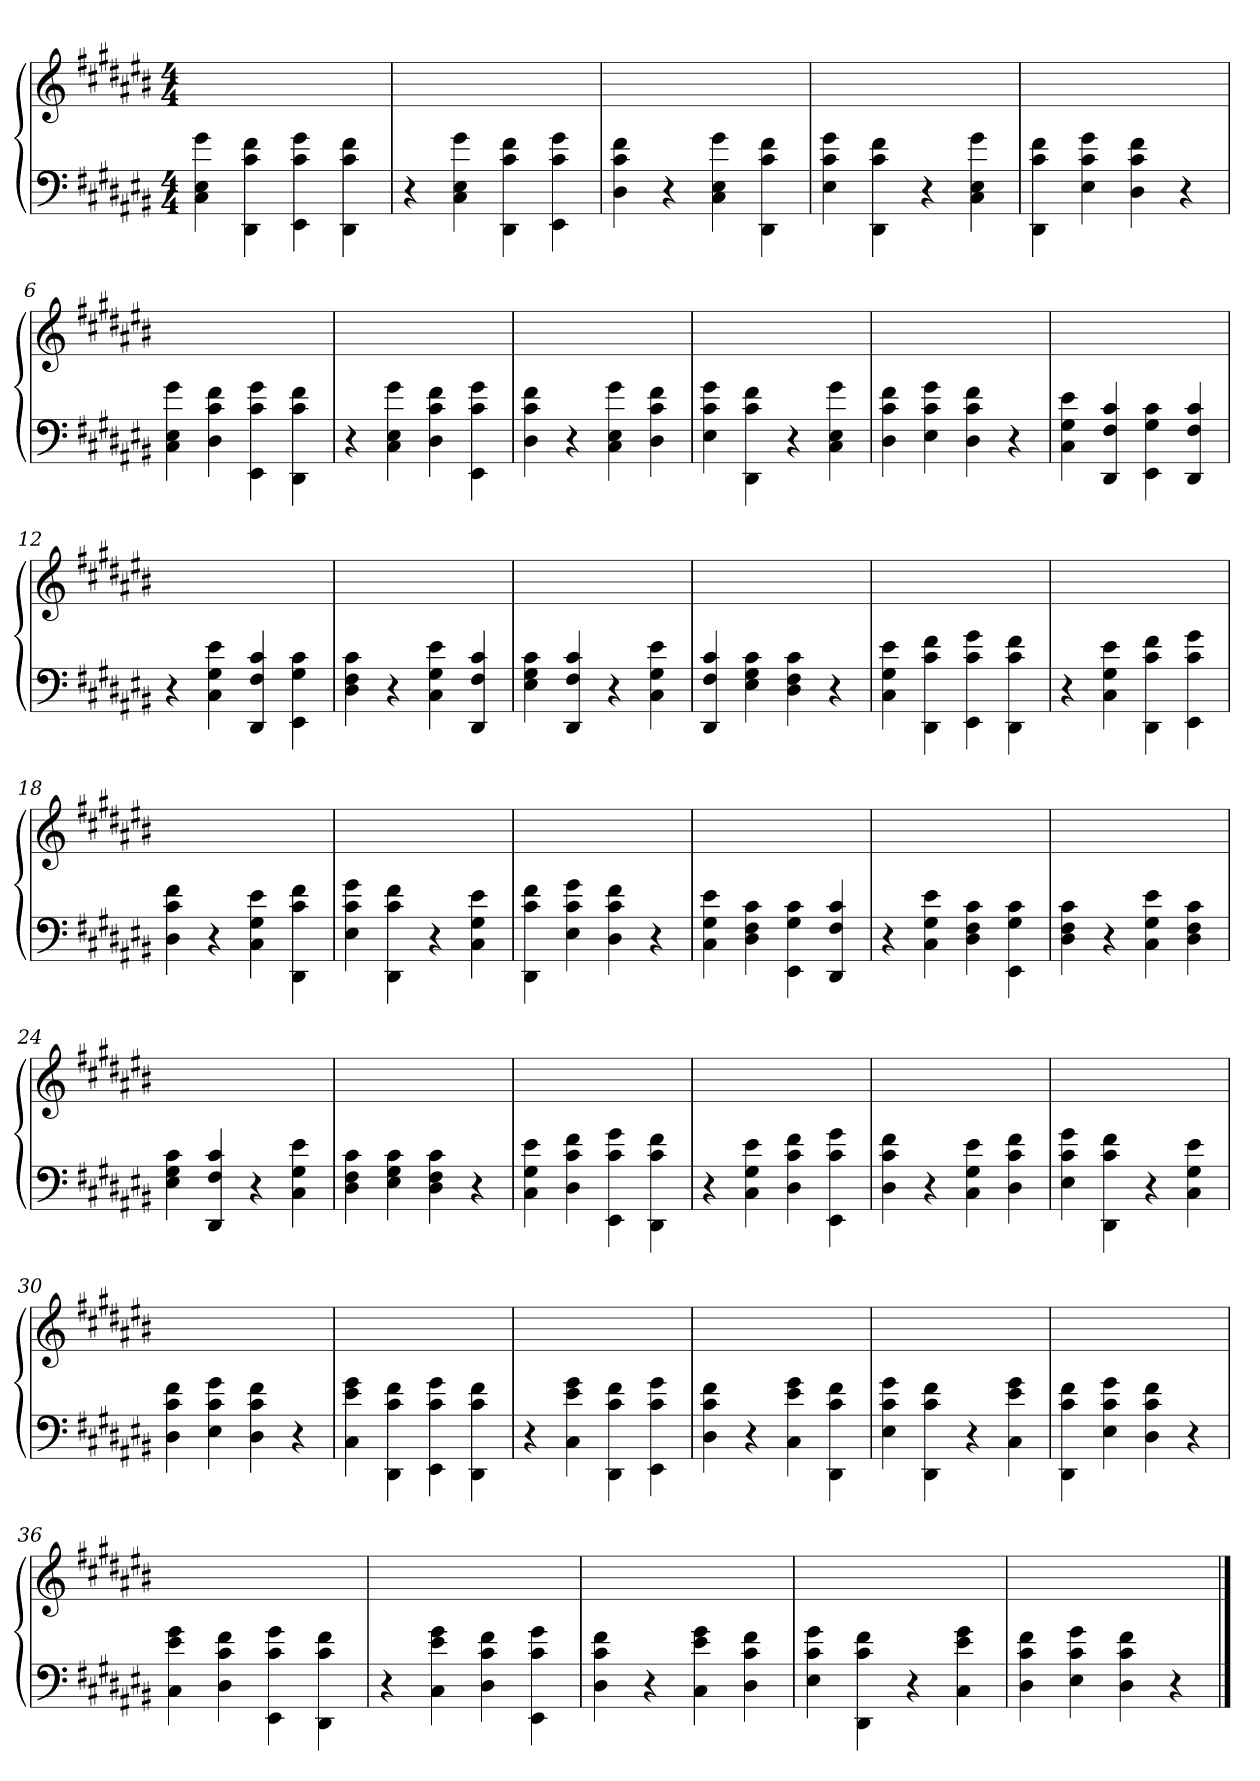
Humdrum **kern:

**kern	**kern
*part2	*part1
*staff2	*staff1
*clefF4	*clefG2
*k[f#c#g#d#a#e#b#]	*k[f#c#g#d#a#e#b#]
*C#:	*C#:
*M4/4	*M4/4
*MM60	*MM60
=1	=1
4C# 4E# 4g#	1ryy
4DD# 4c# 4f#	.
4EE# 4c# 4g#	.
4DD# 4c# 4f#	.
=2	=2
4r	1ryy
4C# 4E# 4g#	.
4DD# 4c# 4f#	.
4EE# 4c# 4g#	.
=3	=3
4D# 4c# 4f#	1ryy
4r	.
4C# 4E# 4g#	.
4DD# 4c# 4f#	.
=4	=4
4E# 4c# 4g#	1ryy
4DD# 4c# 4f#	.
4r	.
4C# 4E# 4g#	.
=5	=5
4DD# 4c# 4f#	1ryy
4E# 4c# 4g#	.
4D# 4c# 4f#	.
4r	.
=6	=6
4C# 4E# 4g#	1ryy
4D# 4c# 4f#	.
4EE# 4c# 4g#	.
4DD# 4c# 4f#	.
=7	=7
4r	1ryy
4C# 4E# 4g#	.
4D# 4c# 4f#	.
4EE# 4c# 4g#	.
=8	=8
4D# 4c# 4f#	1ryy
4r	.
4C# 4E# 4g#	.
4D# 4c# 4f#	.
=9	=9
4E# 4c# 4g#	1ryy
4DD# 4c# 4f#	.
4r	.
4C# 4E# 4g#	.
=10	=10
4D# 4c# 4f#	1ryy
4E# 4c# 4g#	.
4D# 4c# 4f#	.
4r	.
=11	=11
4C# 4G# 4e#	1ryy
4DD# 4F# 4c#	.
4EE# 4G# 4c#	.
4DD# 4F# 4c#	.
=12	=12
4r	1ryy
4C# 4G# 4e#	.
4DD# 4F# 4c#	.
4EE# 4G# 4c#	.
=13	=13
4D# 4F# 4c#	1ryy
4r	.
4C# 4G# 4e#	.
4DD# 4F# 4c#	.
=14	=14
4E# 4G# 4c#	1ryy
4DD# 4F# 4c#	.
4r	.
4C# 4G# 4e#	.
=15	=15
4DD# 4F# 4c#	1ryy
4E# 4G# 4c#	.
4D# 4F# 4c#	.
4r	.
=16	=16
4C# 4G# 4e#	1ryy
4DD# 4c# 4f#	.
4EE# 4c# 4g#	.
4DD# 4c# 4f#	.
=17	=17
4r	1ryy
4C# 4G# 4e#	.
4DD# 4c# 4f#	.
4EE# 4c# 4g#	.
=18	=18
4D# 4c# 4f#	1ryy
4r	.
4C# 4G# 4e#	.
4DD# 4c# 4f#	.
=19	=19
4E# 4c# 4g#	1ryy
4DD# 4c# 4f#	.
4r	.
4C# 4G# 4e#	.
=20	=20
4DD# 4c# 4f#	1ryy
4E# 4c# 4g#	.
4D# 4c# 4f#	.
4r	.
=21	=21
4C# 4G# 4e#	1ryy
4D# 4F# 4c#	.
4EE# 4G# 4c#	.
4DD# 4F# 4c#	.
=22	=22
4r	1ryy
4C# 4G# 4e#	.
4D# 4F# 4c#	.
4EE# 4G# 4c#	.
=23	=23
4D# 4F# 4c#	1ryy
4r	.
4C# 4G# 4e#	.
4D# 4F# 4c#	.
=24	=24
4E# 4G# 4c#	1ryy
4DD# 4F# 4c#	.
4r	.
4C# 4G# 4e#	.
=25	=25
4D# 4F# 4c#	1ryy
4E# 4G# 4c#	.
4D# 4F# 4c#	.
4r	.
=26	=26
4C# 4G# 4e#	1ryy
4D# 4c# 4f#	.
4EE# 4c# 4g#	.
4DD# 4c# 4f#	.
=27	=27
4r	1ryy
4C# 4G# 4e#	.
4D# 4c# 4f#	.
4EE# 4c# 4g#	.
=28	=28
4D# 4c# 4f#	1ryy
4r	.
4C# 4G# 4e#	.
4D# 4c# 4f#	.
=29	=29
4E# 4c# 4g#	1ryy
4DD# 4c# 4f#	.
4r	.
4C# 4G# 4e#	.
=30	=30
4D# 4c# 4f#	1ryy
4E# 4c# 4g#	.
4D# 4c# 4f#	.
4r	.
=31	=31
4C# 4e# 4g#	1ryy
4DD# 4c# 4f#	.
4EE# 4c# 4g#	.
4DD# 4c# 4f#	.
=32	=32
4r	1ryy
4C# 4e# 4g#	.
4DD# 4c# 4f#	.
4EE# 4c# 4g#	.
=33	=33
4D# 4c# 4f#	1ryy
4r	.
4C# 4e# 4g#	.
4DD# 4c# 4f#	.
=34	=34
4E# 4c# 4g#	1ryy
4DD# 4c# 4f#	.
4r	.
4C# 4e# 4g#	.
=35	=35
4DD# 4c# 4f#	1ryy
4E# 4c# 4g#	.
4D# 4c# 4f#	.
4r	.
=36	=36
4C# 4e# 4g#	1ryy
4D# 4c# 4f#	.
4EE# 4c# 4g#	.
4DD# 4c# 4f#	.
=37	=37
4r	1ryy
4C# 4e# 4g#	.
4D# 4c# 4f#	.
4EE# 4c# 4g#	.
=38	=38
4D# 4c# 4f#	1ryy
4r	.
4C# 4e# 4g#	.
4D# 4c# 4f#	.
=39	=39
4E# 4c# 4g#	1ryy
4DD# 4c# 4f#	.
4r	.
4C# 4e# 4g#	.
=40	=40
4D# 4c# 4f#	1ryy
4E# 4c# 4g#	.
4D# 4c# 4f#	.
4r	.
==	==
*-	*-
